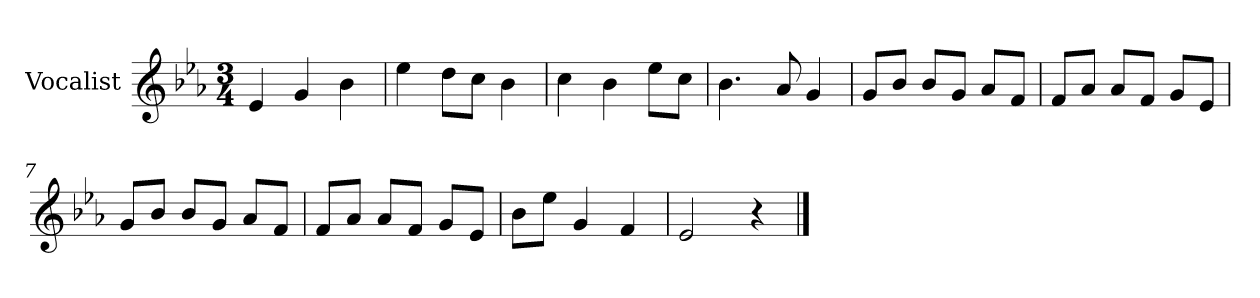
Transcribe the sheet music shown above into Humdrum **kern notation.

**kern
*part1
*staff1
*I"Vocalist
*k[b-e-a-]
*E-:
*M3/4
=1
4e-
4g
4b-
=2
4ee-
8ddL
8ccJ
4b-
=3
4cc
4b-
8ee-L
8ccJ
=4
4.b-
8a-
4g
=5
8gL
8b-J
8b-L
8gJ
8a-L
8fJ
=6
8fL
8a-J
8a-L
8fJ
8gL
8e-J
=7
8gL
8b-J
8b-L
8gJ
8a-L
8fJ
=8
8fL
8a-J
8a-L
8fJ
8gL
8e-J
=9
8b-L
8ee-J
4g
4f
=10
2e-
4r
==
*-
